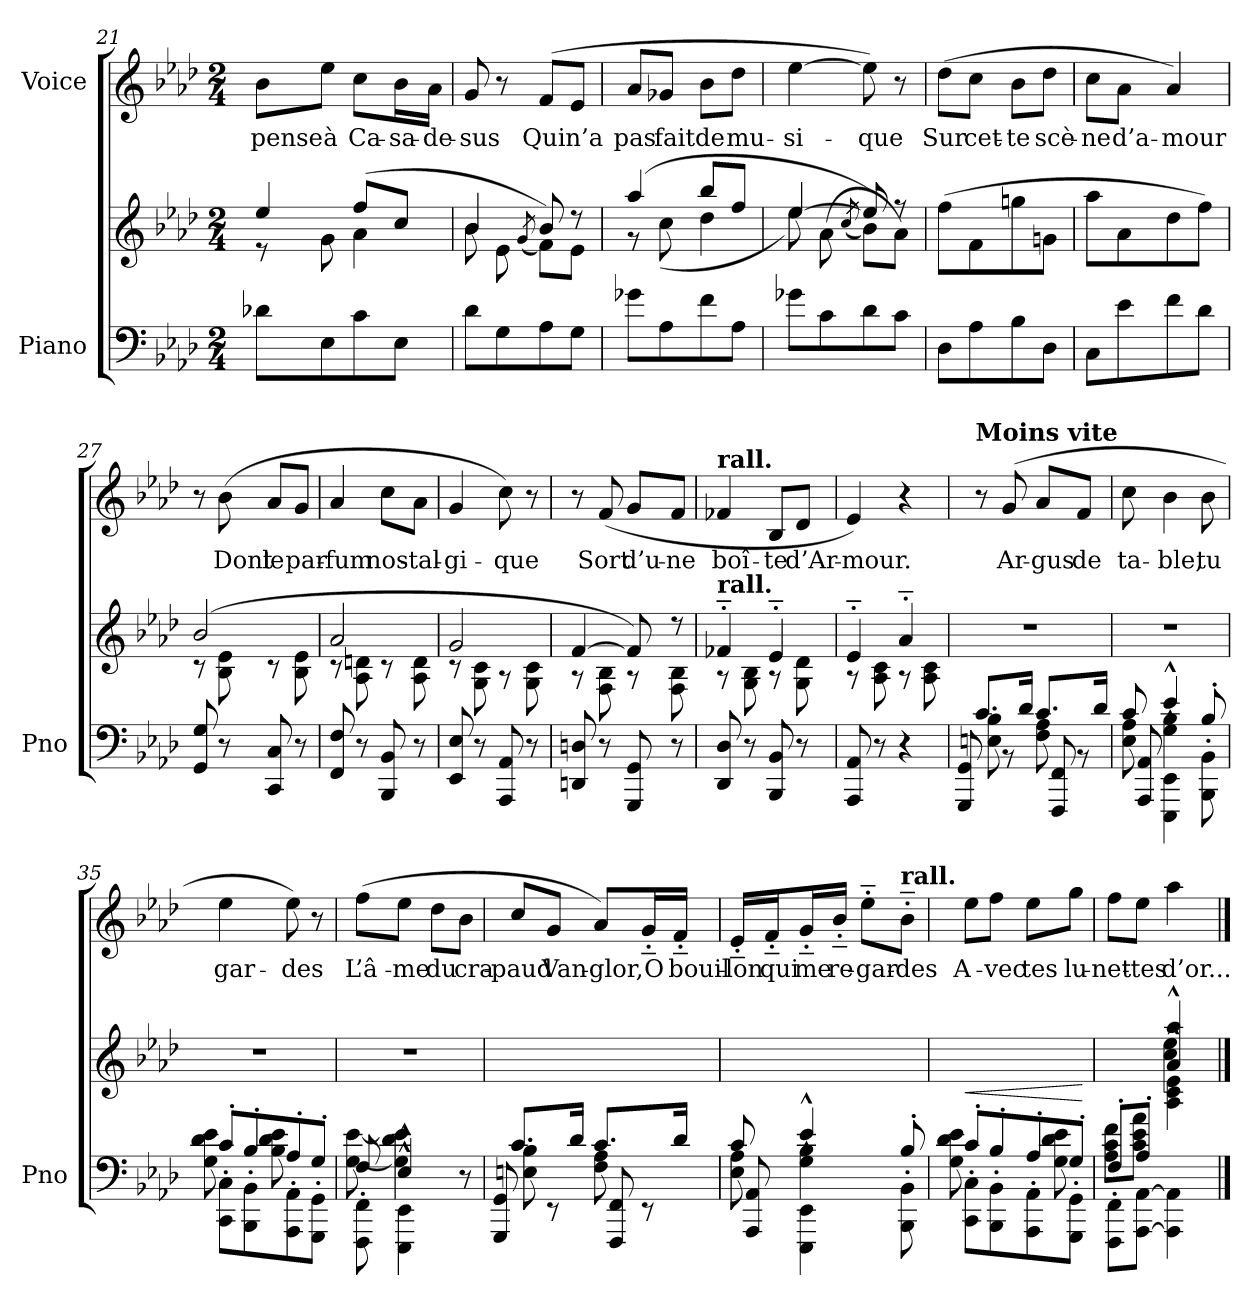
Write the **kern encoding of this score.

**kern	**kern	**dynam	**kern	**text
*part2	*part2	*part2	*part1	*part1
*staff3	*staff2	*staff2/3	*staff1	*staff1
*I"Piano	*	*	*I"Voice	*
*I'Pno	*	*	*	*
*clefF4	*clefG2	*	*clefG2	*
*k[b-e-a-d-]	*k[b-e-a-d-]	*	*k[b-e-a-d-]	*
*M2/4	*M2/4	*	*M2/4	*
=21	=21	=21	=21	=21
*	*^	*	*	*
!	!	!	!	!	!LO:LY:b
8d-X\L	4ee-/	8r	.	8b-\L	pense
!	!	!	!	!	!LO:LY:b
8E-\	.	8g\	.	8ee-\J	à
!	!	!	!	!	!LO:LY:b
8c\	(8ff/L	4a-\	.	8cc\L	Ca-
!	!	!	!	!	!LO:LY:b
8E-\J	8cc/J	.	.	16b-\L	-sa-
!	!	!	!	!	!LO:LY:b
.	.	.	.	16a-\JJ	-de-
=22	=22	=22	=22	=22	=22
!	!	!	!	!	!LO:LY:b
8d-\L	4b-/	8b-\	.	8g/	-sus
8G\	.	8e-\	.	8r	.
.	.	(8qg/	.	.	.
!	!	!	!	!	!LO:LY:b
8A-\	8b-/)	8f\L)	.	(8f/L	Qui
!	!	!	!	!	!LO:LY:b
8G\J	8r	8e-\J	.	8e-/J	n’a
!!LO:LB:g=z
=23	=23	=23	=23	=23	=23
!	!	!	!	!	!LO:LY:b
8g-X\L	(4aa-/	8r	.	8a-/L	pas
!	!	!	!	!	!LO:LY:b
8A-\	.	(8cc\	.	8g-X/J	fait
!	!	!	!	!	!LO:LY:b
8f\	8bb-/L	4dd-\	.	8b-\L	de
!	!	!	!	!	!LO:LY:b
8A-\J	8ff/J	.	.	8dd-\J	mu-
=24	=24	=24	=24	=24	=24
!	!	!	!	!	!LO:LY:b
8g-X\L	[4ee-/	8ee-\)	.	[4ee-\	-si-
8c\	.	(8a-\	.	.	.
.	.	(8qcc/	.	.	.
!	!	!	!	!	!LO:LY:b
8d-i\	8ee-/])	8b-\L)	.	8ee-\])	-que
8c\J	8r	8a-\J)	.	8r	.
=25	=25	=25	=25	=25	=25
!	!	!	!	!	!LO:LY:b
*	*v	*v	*	*	*
8D-\L	(8ff\L	.	(8dd-\L	Sur
!	!	!	!	!LO:LY:b
8A-\	8f\	.	8cc\J	cet-
!	!	!	!	!LO:LY:b
8B-\	8ggni\	.	8b-\L	-te
!	!	!	!	!LO:LY:b
8D-\J	8gni\J	.	8dd-\J	scè-
=26	=26	=26	=26	=26
!	!	!	!	!LO:LY:b
8C\L	8aa-\L	.	8cc\L	-ne
!	!	!	!	!LO:LY:b
8e-\	8a-\	.	8a-\J	d’a-
!	!	!	!	!LO:LY:b
8f\	8dd-\	.	4a-/)	-mour
8d-\J	8ff\J)	.	.	.
=27	=27	=27	=27	=27
*	*^	*	*	*
8GG/ 8G/	(2b-/	8r	.	8r	.
!	!	!	!	!	!LO:LY:b
8r	.	8B-\ 8e-\	.	(8b-\	Dont
!	!	!	!	!	!LO:LY:b
8CC/ 8C/	.	8r	.	8a-/L	le
!	!	!	!	!	!LO:LY:b
8r	.	8B-\ 8e-\	.	8g/J	par-
!!LO:LB:g=z
=28	=28	=28	=28	=28	=28
!	!	!	!	!	!LO:LY:b
8FF/ 8F/	2a-/	8r	.	4a-/	-fum
8r	.	8A-\ 8dn\	.	.	.
!	!	!	!	!	!LO:LY:b
8BBB-/ 8BB-/	.	8r	.	8cc\L	nos-
!	!	!	!	!	!LO:LY:b
8r	.	8A-\ 8d\	.	8a-\J	-tal-
=29	=29	=29	=29	=29	=29
!	!	!	!	!	!LO:LY:b
8EE-/ 8E-/	2g/	8r	.	4g/	-gi-
8r	.	8G\ 8c\	.	.	.
!	!	!	!	!	!LO:LY:b
8AAA-/ 8AA-/	.	8r	.	8cc\)	-que
8r	.	8G\ 8c\	.	8r	.
=30	=30	=30	=30	=30	=30
8DDn/ 8Dn/	[4f/	8r	.	8r	.
!	!	!	!	!	!LO:LY:b
8r	.	8F\ 8B-\	.	(>8f/	Sort
!	!	!	!	!	!LO:LY:b
8GGG/ 8GG/	8f/])	8r	.	8g/L	d’u-
!	!	!	!	!	!LO:LY:b
8r	8r	8F\ 8B-\	.	8f/J	-ne
=31	=31	=31	=31	=31	=31
!	!	!	!	!LO:TX:a:B:t=rall.	!
!	!LO:TX:a:B:t=rall.	!	!	!	!
!	!	!	!	!	!LO:LY:b
8DD-i/ 8D-i/	4f-X'~/	8r	.	4f-X/	boî-
8r	.	8G\ 8B-\	.	.	.
!	!	!	!	!	!LO:LY:b
8BBB-/ 8BB-/	4e-'~/	8r	.	8B-/L	-te
!	!	!	!	!	!LO:LY:b
8r	.	8G\ 8d-i\	.	8d-/J	d’Ar-
=32	=32	=32	=32	=32	=32
!	!	!	!	!	!LO:LY:b
8AAA-/ 8AA-/	4e-'~/	8r	.	4e-/)	-mour.
8r	.	8A-\ 8c\	.	.	.
4r	4a-'~/	8r	.	4r	.
.	.	8A-\ 8c\	.	.	.
!!LO:LB:g=z
=33	=33	=33	=33	=33	=33
*^	*	*	*	*	*
*	*^	*	*	*	*	*
!	!	!	!	!	!	!LO:TX:a:B:t=Moins vite	!
!	!	!	!LO:TX:a:B:t=Ralentir de plus en plus	!	!	!	!
*	*	*	*v	*v	*	*	*
8.c/L	8En\ 8B-\	8GGG/ 8GG/	2r	.	8r	.
!	!	!	!	!	!	!LO:LY:b
.	8r	8ryy	.	.	(8g/	Ar-
16d-/Jk	.	.	.	.	.	.
!	!	!	!	!	!	!LO:LY:b
8.c/L	8F\ 8A-\	8FFF/ 8FF/	.	.	8a-/L	-gus
!	!	!	!	!	!	!LO:LY:b
.	8r	8ryy	.	.	8f/J	de
16d-/Jk	.	.	.	.	.	.
=34	=34	=34	=34	=34	=34	=34
!	!	!	!	!	!	!LO:LY:b
8c/	8E-i\ 8A-\	8AAA-/ 8AA-/	2r	.	8cc\	ta-
!	!	!	!	!	!	!LO:LY:b
4e-i^^/	4G\ 4B-\	4EEE-\^^ 4EE-\^^	.	.	4b-\	-ble,
!	!	!	!	!	!	!LO:LY:b
8B-'/	8ryy	8BBB-\' 8BB-\'	.	.	8b-\	tu
=35	=35	=35	=35	=35	=35	=35
!	!	!	!	!	!	!LO:LY:b
8c'/L	8G\ 8d-\ 8e-\	8CC\' 8C\'L	2r	.	4ee-\	gar-
8B-'/	8ryy	8BBB-\' 8BB-\'	.	.	.	.
!	!	!	!	!	!	!LO:LY:b
8A-'/	8B-\ 8d-\ 8e-\	8AAA-\' 8AA-\'	.	.	8ee-\)	-des
8G'/J	8ryy	8GGG\' 8GG\'J	.	.	8r	.
=36	=36	=36	=36	=36	=36	=36
!	!	!	!	!	!	!LO:LY:b
8F/	[8G\ [>8e-\	8FFF\' 8FF\'	2r	.	(8ff\L	L’â-
!	!	!	!	!	!	!LO:LY:b
4E-^^/	4G\] 4d-\ 4e-\]	4EEE-\^^ 4EE-\^^	.	.	8ee-\J	-me
!	!	!	!	!	!	!LO:LY:b
.	.	.	.	.	8dd-\L	du
!	!	!	!	!	!	!LO:LY:b
8r	8ryy	8ryy	.	.	8b-\J	cra-
!!LO:PB:g=z
=37	=37	=37	=37	=37	=37	=37
!	!	!	!	!	!	!LO:LY:b
8.c/L	8En\ 8B-\	8GGG/ 8GG/	2ryy	.	8cc/L	-paud
!	!	!	!	!	!	!LO:LY:b
.	8ryy	8r	.	.	8g/J	Van-
16d-/Jk	.	.	.	.	.	.
!	!	!	!	!	!	!LO:LY:b
8.c/L	8F\ 8A-\	8FFF/ 8FF/	.	.	8a-/L)	-glor,
!	!	!	!	!	!	!LO:LY:b
.	8ryy	8r	.	.	16g'>~>/L	O
!	!	!	!	!	!	!LO:LY:b
16d-/Jk	.	.	.	.	16f'>~>/JJ	bouil-
=38	=38	=38	=38	=38	=38	=38
!	!	!	!	!	!	!LO:LY:b
8c/	8E-i\ 8A-\	8AAA-/ 8AA-/	2ryy	.	16e-'>~>/LL	-lon
!	!	!	!	!	!	!LO:LY:b
.	.	.	.	.	16f'>~>/J	qui
!	!	!	!	!	!	!LO:LY:b
4e-i^^/	4G\ 4B-\	4EEE-\^^ 4EE-\^^	.	.	16g'>~>/L	me
!	!	!	!	!	!	!LO:LY:b
.	.	.	.	.	16b-'>~>/JJ	re-
!	!	!	!	!	!	!LO:LY:b
.	.	.	.	.	8ee-'>~>\L	-gar-
!	!	!	!	!	!LO:TX:a:B:t=rall.	!
!	!	!	!	!	!	!LO:LY:b
8B-'/	8ryy	8BBB-\' 8BB-\'	.	.	8b-'>~>\J	-des
=39	=39	=39	=39	=39	=39	=39
!	!	!	!	!LO:HP:b	!	!LO:LY:b
8c'/L	8G\ 8d-\ 8e-\	8CC\' 8C\'L	2ryy	<	8ee-\L	A-
!	!	!	!	!	!	!LO:LY:b
8B-'/	8ryy	8BBB-\' 8BB-\'	.	.	8ff\J	-vec
!	!	!	!	!	!	!LO:LY:b
8A-'/	8G\ 8d-\ 8e-\	8AAA-\' 8AA-\'	.	.	8ee-\L	tes
!	!	!	!	!	!	!LO:LY:b
8G'/J	8ryy	8GGG\' 8GG\'J	.	.	8gg\J	lu-
*v	*v	*v	*	*	*	*
.	.	[	.	.
=40	=40	=40	=40	=40
*^	*^	*	*	*
*	*^	*	*^	*	*	*
!	!	!	!	!	!	!	!	!LO:LY:b
8F'/L	8A-\ 8c\ 8f\L	8FFF\' 8FF\'L	4ryy	4ryy	4ryy	.	8ff\L	-net-
!	!	!	!	!	!	!	!	!LO:LY:b
8A-'/J	8c\ 8e-\ 8a-\J	[<8AAA-\ [8AA-\J	.	.	.	.	8ee-\J	-tes
!	!	!	!	!	!	!	!	!LO:LY:b
4AAA-\] 4AA-\]	4ryy	4ryy	4a-/^^ 4aa-/^^	4cc\ 4ee-\	4A-\^^ 4c\^^ 4e-\^^	.	4aa-\	d’or...
*v	*v	*v	*	*	*	*	*	*
*	*v	*v	*v	*	*	*
==	==	==	==	==
*-	*-	*-	*-	*-
